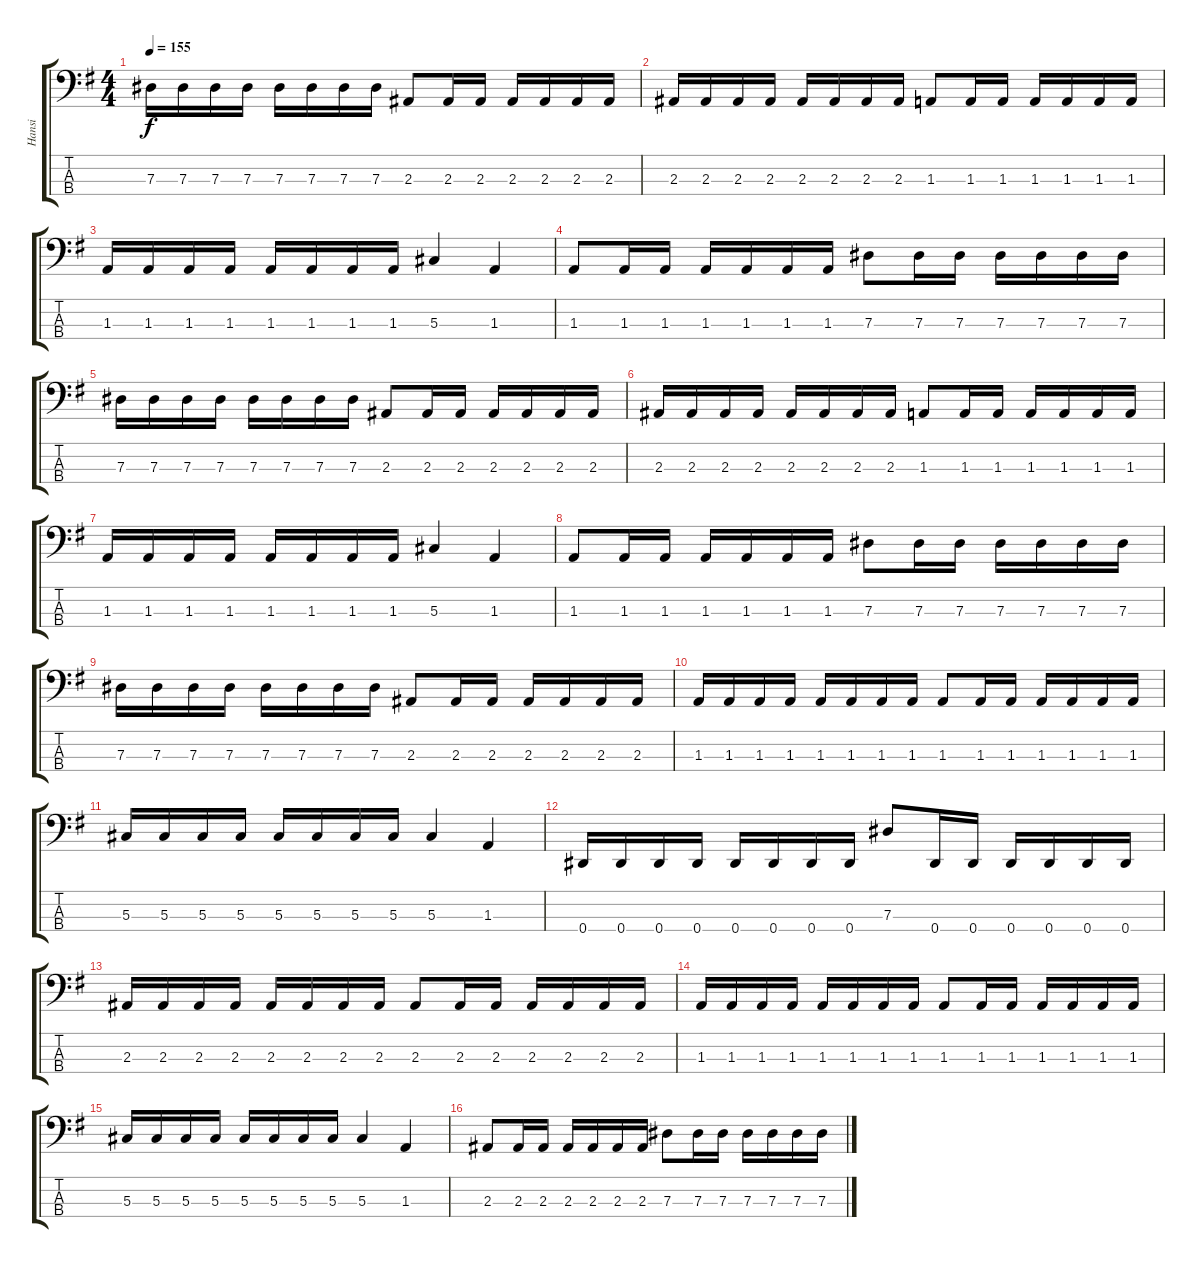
\track ("Hansi" "Hansi") {instrument electricbasspick}
\staff {score tabs}
\tuning (Gb2 Db2 Ab1 Eb1) {hide}
\ts (4 4)
\tempo 155
\clef f4
\ks g
7.3.16{dy f} 7.3.16 7.3.16 7.3.16 7.3.16 7.3.16 7.3.16 7.3.16 2.3.8 2.3.16 2.3.16 2.3.16 2.3.16 2.3.16 2.3.16 |
2.3.16 2.3.16 2.3.16 2.3.16 2.3.16 2.3.16 2.3.16 2.3.16 1.3.8 1.3.16 1.3.16 1.3.16 1.3.16 1.3.16 1.3.16 |
1.3.16 1.3.16 1.3.16 1.3.16 1.3.16 1.3.16 1.3.16 1.3.16 5.3.4 1.3.4 |
1.3.8 1.3.16 1.3.16 1.3.16 1.3.16 1.3.16 1.3.16 7.3.8 7.3.16 7.3.16 7.3.16 7.3.16 7.3.16 7.3.16 |
7.3.16 7.3.16 7.3.16 7.3.16 7.3.16 7.3.16 7.3.16 7.3.16 2.3.8 2.3.16 2.3.16 2.3.16 2.3.16 2.3.16 2.3.16 |
2.3.16 2.3.16 2.3.16 2.3.16 2.3.16 2.3.16 2.3.16 2.3.16 1.3.8 1.3.16 1.3.16 1.3.16 1.3.16 1.3.16 1.3.16 |
1.3.16 1.3.16 1.3.16 1.3.16 1.3.16 1.3.16 1.3.16 1.3.16 5.3.4 1.3.4 |
1.3.8 1.3.16 1.3.16 1.3.16 1.3.16 1.3.16 1.3.16 7.3.8 7.3.16 7.3.16 7.3.16 7.3.16 7.3.16 7.3.16 |
7.3.16 7.3.16 7.3.16 7.3.16 7.3.16 7.3.16 7.3.16 7.3.16 2.3.8 2.3.16 2.3.16 2.3.16 2.3.16 2.3.16 2.3.16 |
1.3.16 1.3.16 1.3.16 1.3.16 1.3.16 1.3.16 1.3.16 1.3.16 1.3.8 1.3.16 1.3.16 1.3.16 1.3.16 1.3.16 1.3.16 |
5.3.16 5.3.16 5.3.16 5.3.16 5.3.16 5.3.16 5.3.16 5.3.16 5.3.4 1.3.4 |
0.4.16 0.4.16 0.4.16 0.4.16 0.4.16 0.4.16 0.4.16 0.4.16 7.3.8 0.4.16 0.4.16 0.4.16 0.4.16 0.4.16 0.4.16 |
2.3.16 2.3.16 2.3.16 2.3.16 2.3.16 2.3.16 2.3.16 2.3.16 2.3.8 2.3.16 2.3.16 2.3.16 2.3.16 2.3.16 2.3.16 |
1.3.16 1.3.16 1.3.16 1.3.16 1.3.16 1.3.16 1.3.16 1.3.16 1.3.8 1.3.16 1.3.16 1.3.16 1.3.16 1.3.16 1.3.16 |
5.3.16 5.3.16 5.3.16 5.3.16 5.3.16 5.3.16 5.3.16 5.3.16 5.3.4 1.3.4 |
2.3.8 2.3.16 2.3.16 2.3.16 2.3.16 2.3.16 2.3.16 7.3.8 7.3.16 7.3.16 7.3.16 7.3.16 7.3.16 7.3.16
